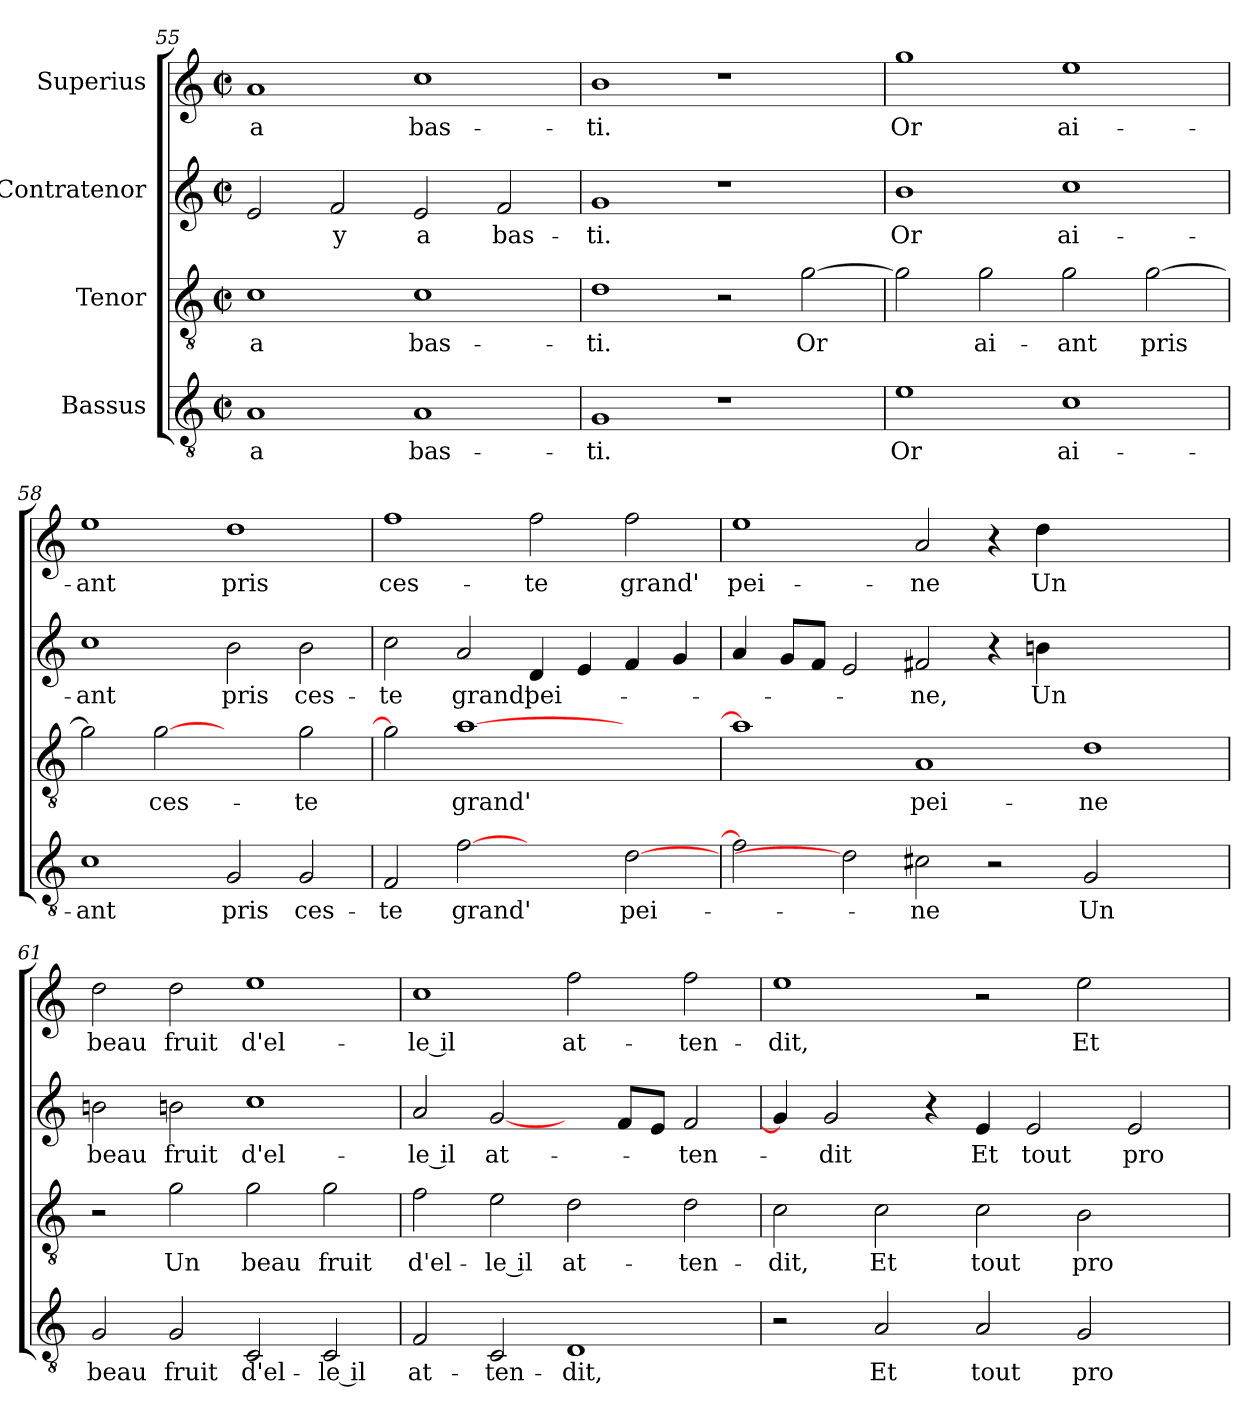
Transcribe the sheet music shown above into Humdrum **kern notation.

**kern	**text	**kern	**text	**kern	**text	**kern	**text
*part4	*part4	*part3	*part3	*part2	*part2	*part1	*part1
*staff4	*staff4	*staff3	*staff3	*staff2	*staff2	*staff1	*staff1
*I"Bassus	*	*I"Tenor	*	*I"Contratenor	*	*I"Superius	*
*clefGv2	*	*clefGv2	*	*clefG2	*	*clefG2	*
*k[]	*	*k[]	*	*k[]	*	*k[]	*
*C:	*	*C:	*	*C:	*	*C:	*
*M2/2	*	*M2/2	*	*M2/2	*	*M2/2	*
*met(c|)	*	*met(c|)	*	*met(c|)	*	*met(c|)	*
=55	=55	=55	=55	=55	=55	=55	=55
1A/	a	1c\	a	2e/	.	1a/	a
.	.	.	.	2f/	y	.	.
1A/	bas-	1c\	bas-	2e/	a	1cc\	bas-
.	.	.	.	2f/	bas-	.	.
=56	=56	=56	=56	=56	=56	=56	=56
1G/	-ti.	1d\	-ti.	1g/	-ti.	1b\	-ti.
1r	.	2r	.	1r	.	1r	.
.	.	[2g\	Or	.	.	.	.
=57	=57	=57	=57	=57	=57	=57	=57
1e\	Or	2g\]	.	1b\	Or	1gg\	Or
.	.	2g\	ai-	.	.	.	.
1c\	ai-	2g\	-ant	1cc\	ai-	1ee\	ai-
.	.	[2g\	pris	.	.	.	.
=58	=58	=58	=58	=58	=58	=58	=58
1c\	-ant	2g\]	.	1cc\	-ant	1ee\	-ant
.	.	[2g\	ces-	.	.	.	.
2G/	pris	2ryy	.	2b\	pris	1dd\	pris
2G/	ces-	2g\	-te	2b\	ces-	.	.
!!LO:PB:g=z
=59	=59	=59	=59	=59	=59	=59	=59
2F/	-te	2g\]	.	2cc\	-te	1ff\	ces-
[2f\	grand'	[1a\	grand'	2a/	grand'	.	.
2ryy	.	.	.	4d/	pei-	2ff\	-te
.	.	.	.	4e/	.	.	.
[2d\	pei-	2ryy	.	4f/	.	2ff\	grand'
.	.	.	.	4g/	.	.	.
=60	=60	=60	=60	=60	=60	=60	=60
2f\]	.	1a\]	.	4a/	.	1ee\	pei-
.	.	.	.	8g/L	.	.	.
.	.	.	.	8f/J	.	.	.
2d\]	.	.	.	2e/	.	.	.
2c#X\	-ne	1A/	pei-	2f#X/	-ne,	2a/	-ne
2r	.	.	.	4r	.	4r	.
.	.	.	.	4bn\	Un	4dd\	Un
2G/	Un	1d\	-ne	1ryy	.	1ryy	.
2ryy	.	.	.	.	.	.	.
=61	=61	=61	=61	=61	=61	=61	=61
2G/	beau	2r	.	2bn\	beau	2dd\	beau
2G/	fruit	2g\	Un	2bn\	fruit	2dd\	fruit
2C/	d'el-	2g\	beau	1cc\	d'el-	1ee\	d'el-
2C/	-le il	2g\	fruit	.	.	.	.
=62	=62	=62	=62	=62	=62	=62	=62
2F/	at-	2f\	d'el-	2a/	-le il	1cc\	-le il
2C/	-ten-	2e\	-le il	[2g/	at-	.	.
1D/	-dit,	2d\	at-	4ryy	.	2ff\	at-
.	.	.	.	8f/L	.	.	.
.	.	.	.	8e/J	.	.	.
.	.	2d\	-ten-	2f/	-ten-	2ff\	-ten-
=63	=63	=63	=63	=63	=63	=63	=63
2r	.	2c\	-dit,	4g/]	.	1ee\	-dit,
.	.	.	.	2g/	-dit	.	.
2A/	Et	2c\	Et	.	.	.	.
.	.	.	.	4r	.	.	.
2A/	tout	2c\	tout	4e/	Et	2r	.
.	.	.	.	2e/	tout	.	.
2G/	pro-	2B\	pro-	.	.	2ee\	Et
.	.	.	.	2e/	pro-	.	.
4ryy	.	4ryy	.	.	.	4ryy	.
=	=	=	=	=	=	=	=
*-	*-	*-	*-	*-	*-	*-	*-
